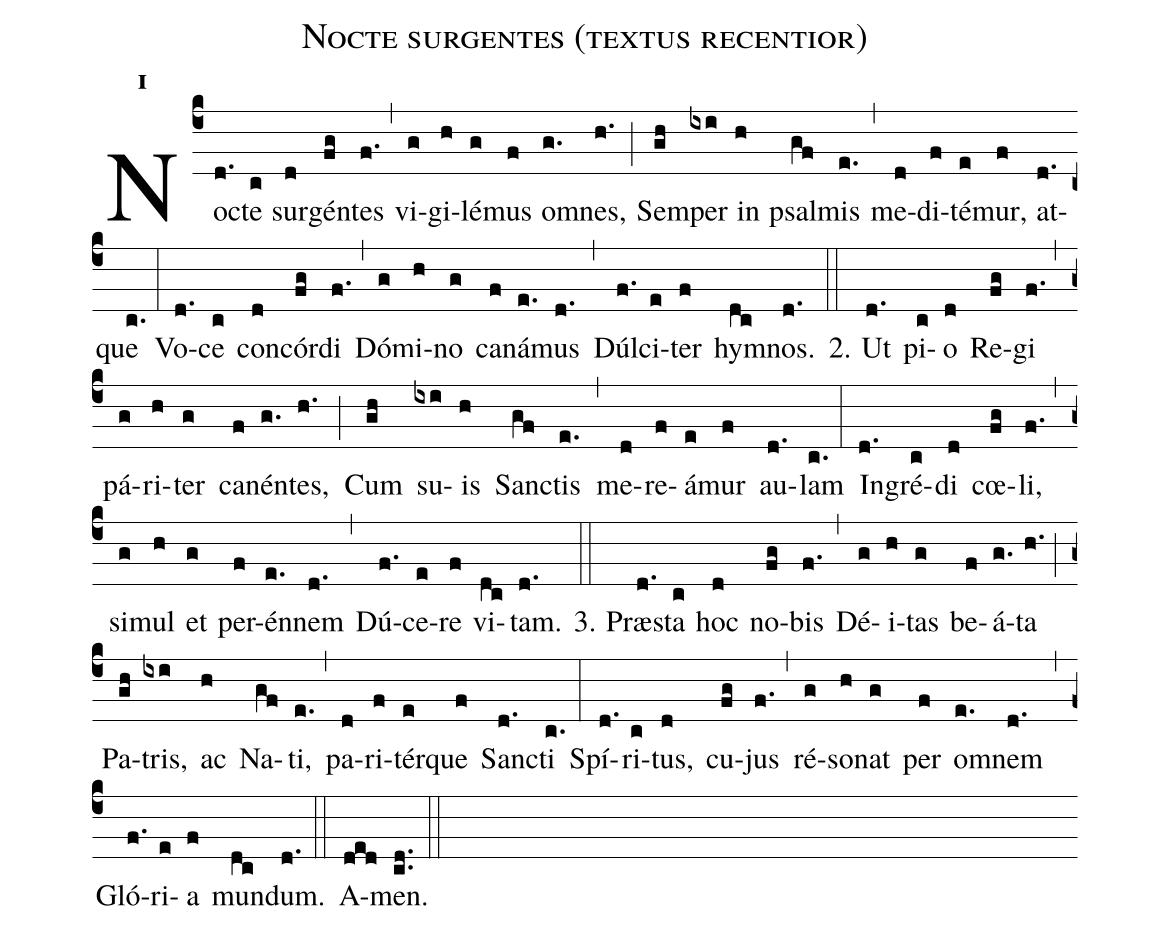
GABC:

name:Nocte surgentes (textus recentior);
office-part:hy;
mode:1;
%%
initial-style: 1;
name: Nocte surgentes;
mode: 1;
office-part: Hymnus;
annotation: Hymn.;
annotation: i;
%%
(c4)Noc(d.)te(c) sur(d)gén(fg)tes(f.) (,) vi(g)gi(h)lé(g)mus(f) om(g.)nes,(h.) (;)
Sem(gh)per(ixi) in(h) psal(gf)mis(e.) (,) me(d)di(f)té(e)mur,(f) at(d.)que(c.) (:)
Vo(d.)ce(c) con(d)cór(fg)di(f.) (,) Dó(g)mi(h)no(g) ca(f)ná(e.)mus(d.) (,)
Dúl(f.)ci(e)ter(f) hym(dc)nos.(d.) (::)

2. Ut(d.) pi(c)o(d) Re(fg)gi(f.) (,) pá(g)ri(h)ter(g) ca(f)nén(g.)tes,(h.) (;)
Cum(gh) su(ixi)is(h) Sanc(gf)tis(e.) (,) me(d)re(f)á(e)mur(f) au(d.)lam(c.) (:)
In(d.)gré(c)di(d) cœ(fg)li,(f.) (,) si(g)mul(h) et(g) per(f)én(e.)nem(d.) (,)
Dú(f.)ce(e)re(f) vi(dc)tam.(d.) (::)

3. Præ(d.)sta(c) hoc(d) no(fg)bis(f.) (,) Dé(g)i(h)tas(g) be(f)á(g.)ta(h.) (;)
Pa(gh)tris,(ixi) ac(h) Na(gf)ti,(e.) (,) pa(d)ri(f)tér(e)que(f) Sanc(d.)ti(c.) (:)
Spí(d.)ri(c)tus,(d) cu(fg)jus(f.) (,) ré(g)so(h)nat(g) per(f) om(e.)nem(d.) (,)
Gló(f.)ri(e)a(f) mun(dc)dum.(d.) (::)
A(ded)men.(cd..) (::)
